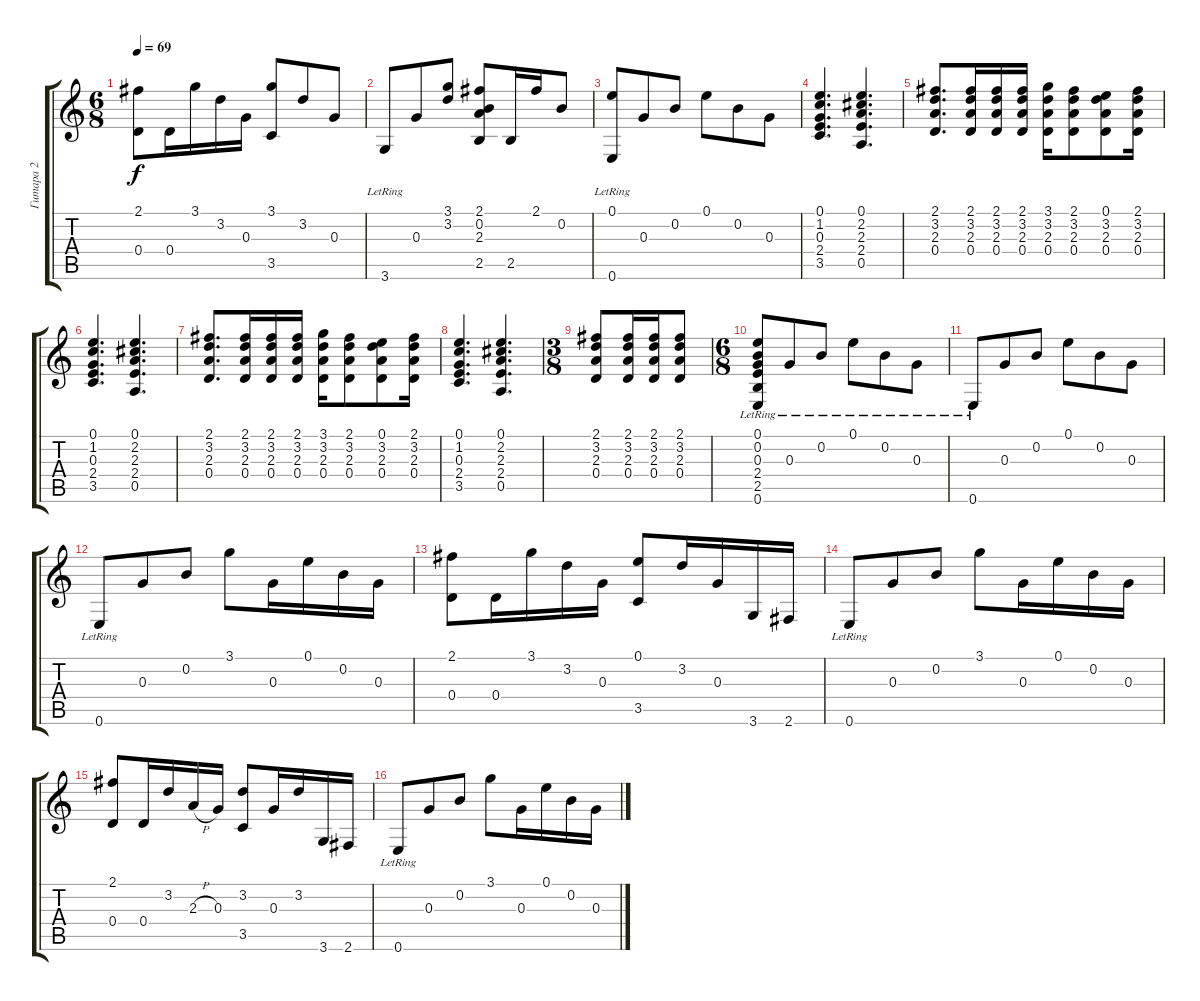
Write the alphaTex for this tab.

\track ("Гитара 2" "Гитара 2") {instrument acousticguitarsteel}
\staff {score tabs}
\tuning (E4 B3 G3 D3 A2 E2) {hide}
\ts (6 8)
\tempo 69
\clef g2
\ks c
(2.1 0.4).8{dy f} 0.4.16 3.1.16 3.2.16 0.3.16 (3.1 3.5).8 3.2.8 0.3.8 |
3.6{lr}.8 0.3.8 (3.1 3.2).8 (2.1 0.2 2.3 2.5).8 2.5.16 2.1.16 0.2.8 |
(0.1 0.6{lr}).8 0.3.8 0.2.8 0.1.8 0.2.8 0.3.8 |
(0.1 1.2 0.3 2.4 3.5).4{d} (0.1 2.2 2.3 2.4 0.5).4{d} |
(2.1 3.2 2.3 0.4).8{d} (2.1 3.2 2.3 0.4).16 (2.1 3.2 2.3 0.4).16 (2.1 3.2 2.3 0.4).16 (3.1 3.2 2.3 0.4).16 (2.1 3.2 2.3 0.4).8 (0.1 3.2 2.3 0.4).8 (2.1 3.2 2.3 0.4).16 |
(0.1 1.2 0.3 2.4 3.5).4{d} (0.1 2.2 2.3 2.4 0.5).4{d} |
(2.1 3.2 2.3 0.4).8{d} (2.1 3.2 2.3 0.4).16 (2.1 3.2 2.3 0.4).16 (2.1 3.2 2.3 0.4).16 (3.1 3.2 2.3 0.4).16 (2.1 3.2 2.3 0.4).8 (0.1 3.2 2.3 0.4).8 (2.1 3.2 2.3 0.4).16 |
(0.1 1.2 0.3 2.4 3.5).4{d} (0.1 2.2 2.3 2.4 0.5).4{d} |
\ts (3 8)
(2.1 3.2 2.3 0.4).8 (2.1 3.2 2.3 0.4).16 (2.1 3.2 2.3 0.4).16 (2.1 3.2 2.3 0.4).8 |
\ts (6 8)
(0.1 0.2 0.3 2.4 2.5 0.6{lr}).8 0.3{lr}.8 0.2{lr}.8 0.1{lr}.8 0.2{lr}.8 0.3{lr}.8 |
0.6{lr}.8 0.3.8 0.2.8 0.1.8 0.2.8 0.3.8 |
0.6{lr}.8 0.3.8 0.2.8 3.1.8 0.3.16 0.1.16 0.2.16 0.3.16 |
(2.1 0.4).8 0.4.16 3.1.16 3.2.16 0.3.16 (0.1 3.5).8 3.2.16 0.3.16 3.6.16 2.6.16 |
0.6{lr}.8 0.3.8 0.2.8 3.1.8 0.3.16 0.1.16 0.2.16 0.3.16 |
(2.1 0.4).8 0.4.16 3.2.16 2.3{h}.16 0.3.16 (3.2 3.5).8 0.3.16 3.2.16 3.6.16 2.6.16 |
0.6{lr}.8 0.3.8 0.2.8 3.1.8 0.3.16 0.1.16 0.2.16 0.3.16
